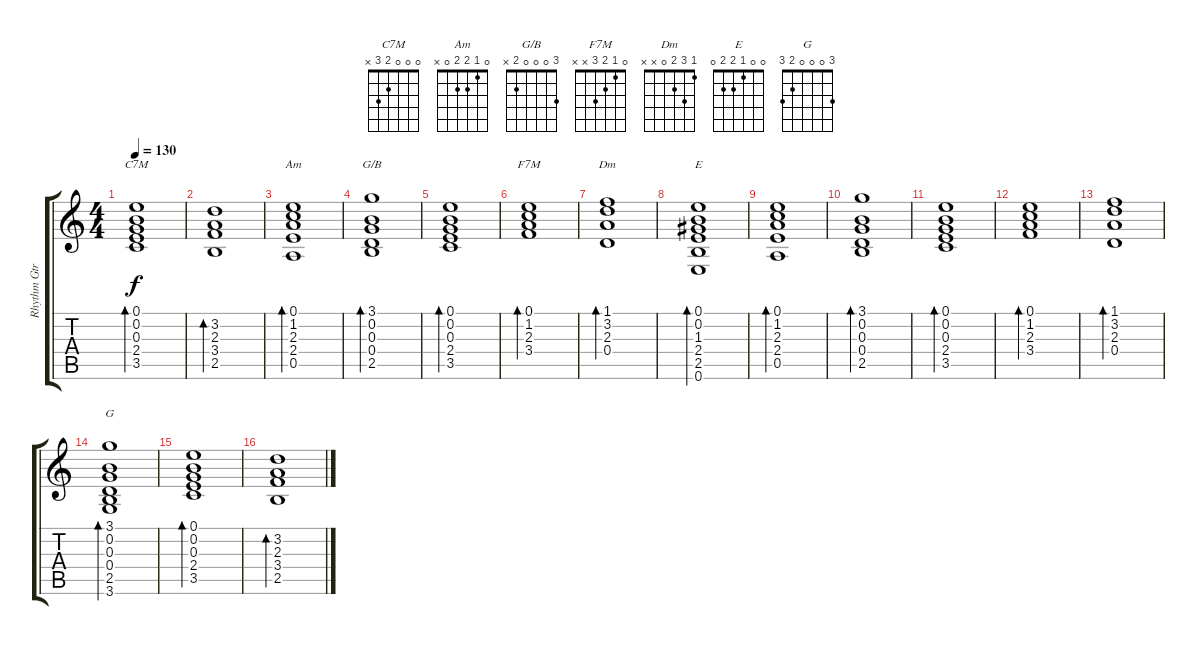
\track ("Rhythm Gtr. 2" "Rhythm Gtr") {instrument acousticguitarsteel}
\staff {score tabs}
\tuning (E4 B3 G3 D3 A2 E2) {hide}
\chord ("C7M" 0 0 0 2 3 x)
\chord ("Am" 0 1 2 2 0 x)
\chord ("G/B" 3 0 0 0 2 x)
\chord ("F7M" 0 1 2 3 x x)
\chord ("Dm" 1 3 2 0 x x)
\chord ("E" 0 0 1 2 2 0)
\chord ("G" 3 0 0 0 2 3)
\ts (4 4)
\tempo 130
\clef g2
\ks c
(0.1 0.2 0.3 2.4 3.5).1{bd 120 ch "C7M" dy f} |
(3.2 2.3 3.4 2.5).1{bd 120} |
(0.1 1.2 2.3 2.4 0.5).1{bd 120 ch "Am"} |
(3.1 0.2 0.3 0.4 2.5).1{bd 120 ch "G/B"} |
(0.1 0.2 0.3 2.4 3.5).1{bd 120} |
(0.1 1.2 2.3 3.4).1{bd 120 ch "F7M"} |
(1.1 3.2 2.3 0.4).1{bd 120 ch "Dm"} |
(0.1 0.2 1.3 2.4 2.5 0.6).1{bd 120 ch "E"} |
(0.1 1.2 2.3 2.4 0.5).1{bd 120} |
(3.1 0.2 0.3 0.4 2.5).1{bd 120} |
(0.1 0.2 0.3 2.4 3.5).1{bd 120} |
(0.1 1.2 2.3 3.4).1{bd 120} |
(1.1 3.2 2.3 0.4).1{bd 120} |
(3.1 0.2 0.3 0.4 2.5 3.6).1{bd 120 ch "G"} |
(0.1 0.2 0.3 2.4 3.5).1{bd 120} |
(3.2 2.3 3.4 2.5).1{bd 120}
